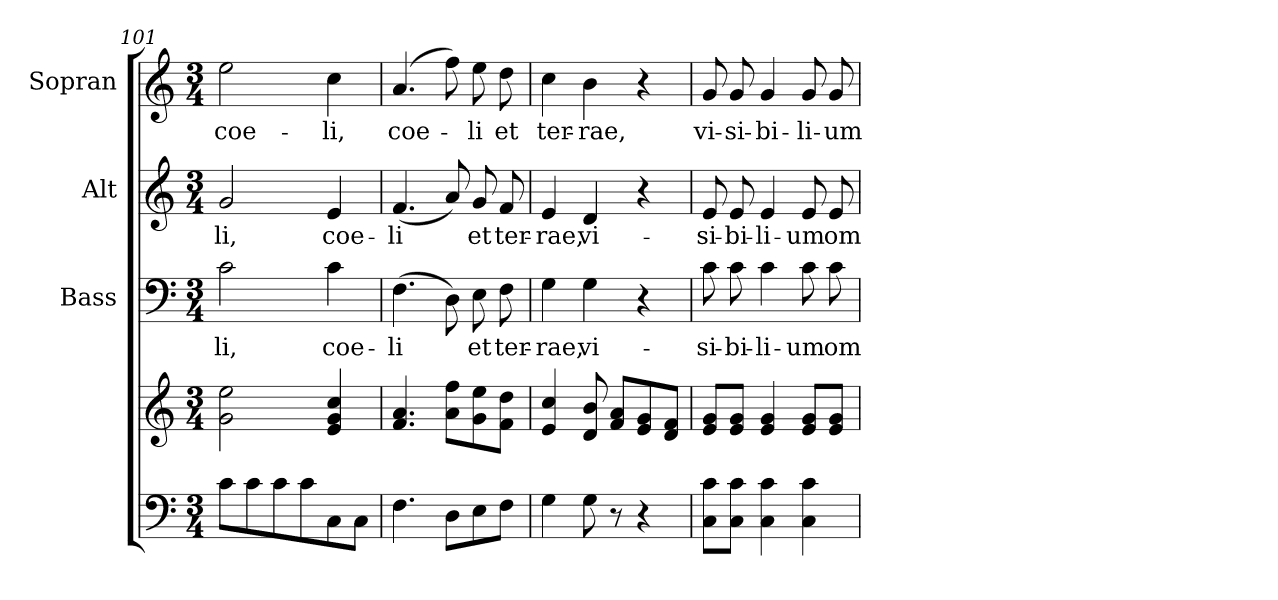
**kern	**kern	**kern	**text	**kern	**text	**kern	**text
*part4	*part4	*part3	*part3	*part2	*part2	*part1	*part1
*staff5	*staff4	*staff3	*staff3	*staff2	*staff2	*staff1	*staff1
*	*	*I"Bass	*	*I"Alt	*	*I"Sopran	*
*	*	*I'B.	*	*I'A.	*	*I'S.	*
!!LO:LB:g=z
*clefF4	*clefG2	*clefF4	*	*clefG2	*	*clefG2	*
*k[]	*k[]	*k[]	*	*k[]	*	*k[]	*
*C:	*C:	*C:	*	*C:	*	*C:	*
*M3/4	*M3/4	*M3/4	*	*M3/4	*	*M3/4	*
=101	=101	=101	=101	=101	=101	=101	=101
!	!	!	!LO:LY:b	!	!LO:LY:b	!	!LO:LY:b
8c\L	2g\ 2ee\	2c\	-li,	2g/	-li,	2ee\	coe-
8c\	.	.	.	.	.	.	.
8c\	.	.	.	.	.	.	.
8c\	.	.	.	.	.	.	.
!	!	!	!LO:LY:b	!	!LO:LY:b	!	!LO:LY:b
8C\	4e/ 4g/ 4cc/	4c\	coe-	4e/	coe-	4cc\	-li,
8C\J	.	.	.	.	.	.	.
=102	=102	=102	=102	=102	=102	=102	=102
!	!	!	!LO:LY:b	!	!LO:LY:b	!	!LO:LY:b
4.F\	4.f/ 4.a/	(>4.F\	-li	(<4.f/	-li	(4.a/	coe-
8D\L	8a\ 8ff\L	8D\)	.	8a/)	.	8ff\)	.
!	!	!	!LO:LY:b	!	!LO:LY:b	!	!LO:LY:b
8E\	8g\ 8ee\	8E\	et	8g/	et	8ee\	-li
!	!	!	!LO:LY:b	!	!LO:LY:b	!	!LO:LY:b
8F\J	8f\ 8dd\J	8F\	ter-	8f/	ter-	8dd\	et
=103	=103	=103	=103	=103	=103	=103	=103
!	!	!	!LO:LY:b	!	!LO:LY:b	!	!LO:LY:b
4G\	4e/ 4cc/	4G\	-rae,	4e/	-rae,	4cc\	ter-
!	!	!	!LO:LY:b	!	!LO:LY:b	!	!LO:LY:b
8G\	8d/ 8b/	4G\	vi-	4d/	vi-	4b\	-rae,
8r	8f/ 8a/L	.	.	.	.	.	.
4r	8e/ 8g/	4r	.	4r	.	4r	.
.	8d/ 8f/J	.	.	.	.	.	.
=104	=104	=104	=104	=104	=104	=104	=104
!	!	!	!LO:LY:b	!	!LO:LY:b	!	!LO:LY:b
8C\ 8c\L	8e/ 8g/L	8c\	-si-	8e/	-si-	8g/	vi-
!	!	!	!LO:LY:b	!	!LO:LY:b	!	!LO:LY:b
8C\ 8c\J	8e/ 8g/J	8c\	-bi-	8e/	-bi-	8g/	-si-
!	!	!	!LO:LY:b	!	!LO:LY:b	!	!LO:LY:b
4C\ 4c\	4e/ 4g/	4c\	-li-	4e/	-li-	4g/	-bi-
!	!	!	!LO:LY:b	!	!LO:LY:b	!	!LO:LY:b
4C\ 4c\	8e/ 8g/L	8c\	-um	8e/	-um	8g/	-li-
!	!	!	!LO:LY:b	!	!LO:LY:b	!	!LO:LY:b
.	8e/ 8g/J	8c\	om-	8e/	om-	8g/	-um
=	=	=	=	=	=	=	=
*-	*-	*-	*-	*-	*-	*-	*-
